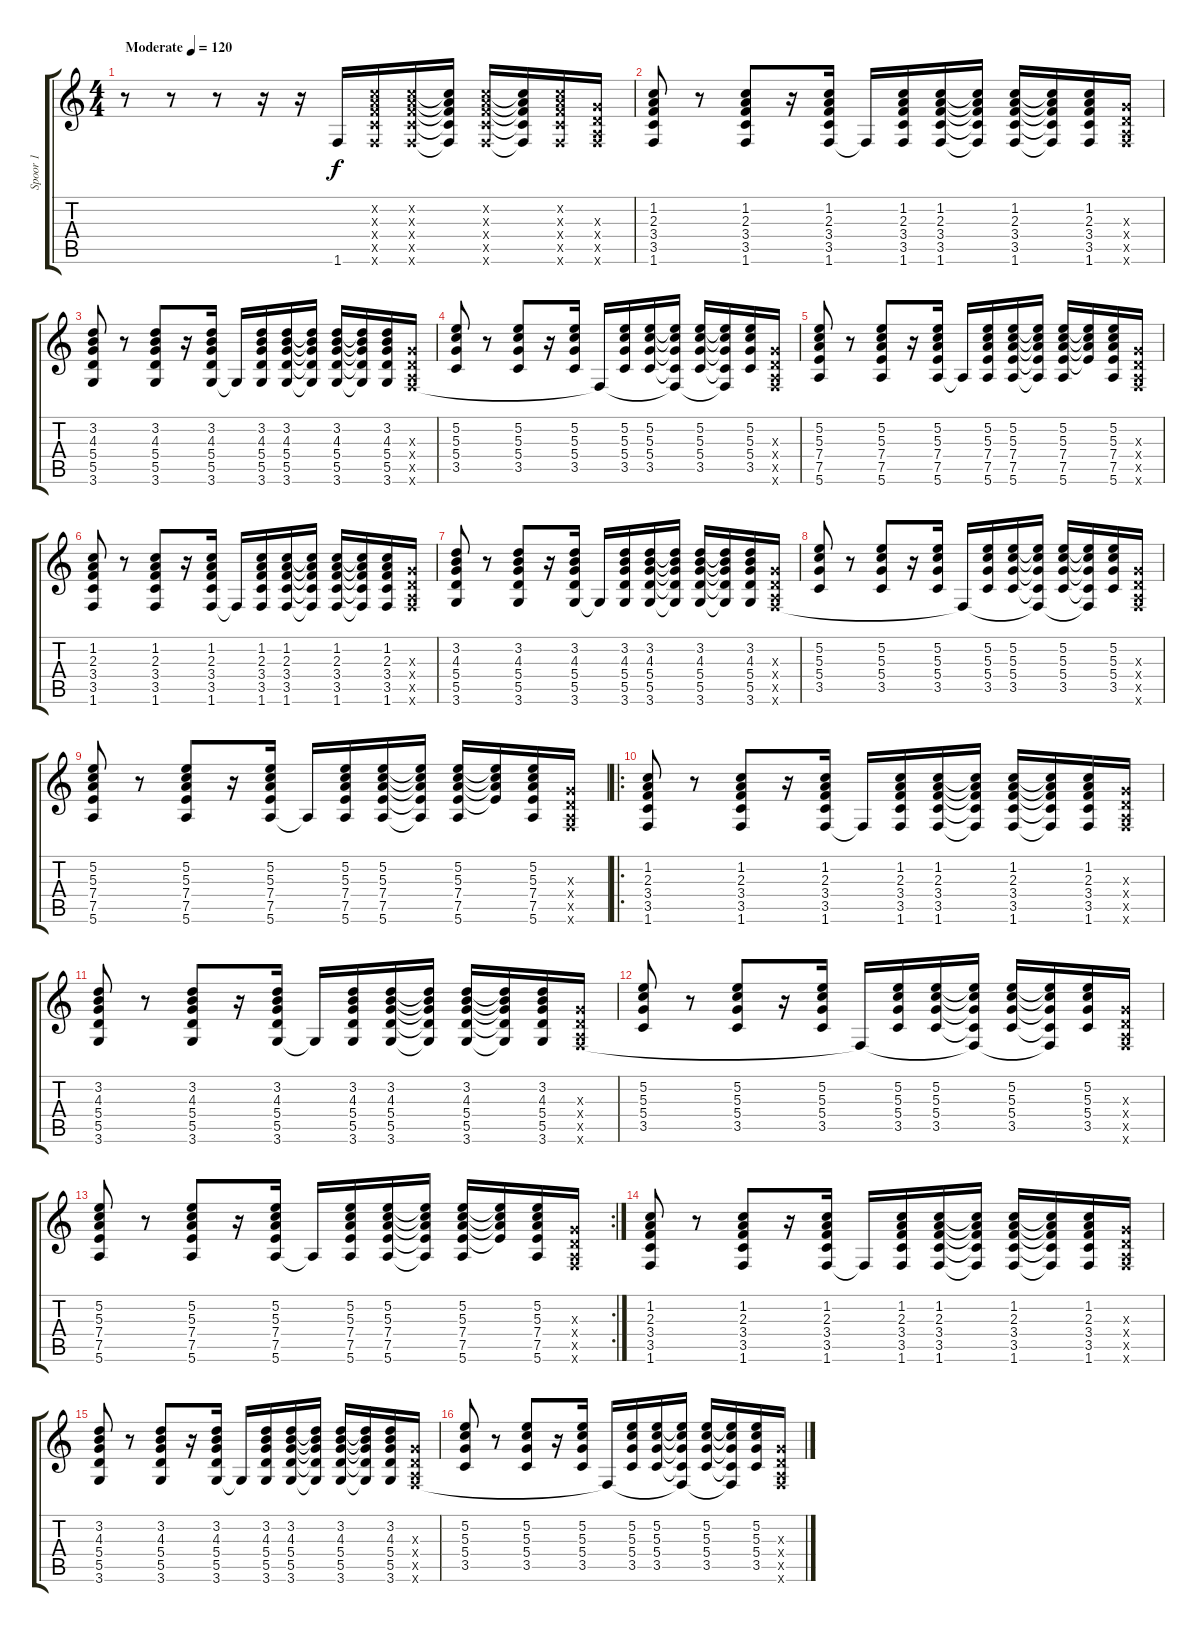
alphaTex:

\track ("Spoor 1" "Spoor 1") {instrument electricguitarclean}
\staff {score tabs}
\tuning (E4 B3 G3 D3 A2 E2) {hide}
\ts (4 4)
\tempo (120 "Moderate")
\clef g2
\ks c
r.8{dy f instrument electricguitarclean} r.8 r.8 r.16 r.16 1.6.16 (1.2{x} 2.3{x} 3.4{x} 3.5{x} 1.6{x}).16 (1.2{x} 2.3{x} 3.4{x} 3.5{x} 1.6{x}).16 (1.2{t} 2.3{t} 3.4{t} 3.5{t} 1.6{t}).16 (1.2{x} 2.3{x} 3.4{x} 3.5{x} 1.6{x}).16 (1.2{t} 2.3{t} 3.4{t} 3.5{t} 1.6{t}).16 (1.2{x} 2.3{x} 3.4{x} 3.5{x} 1.6{x}).16 (0.3{x} 0.4{x} 0.5{x} 1.6{x}).16 |
(1.2 2.3 3.4 3.5 1.6).8 r.8 (1.2 2.3 3.4 3.5 1.6).8 r.16 (1.2 2.3 3.4 3.5 1.6).16 1.6{t}.16 (1.2 2.3 3.4 3.5 1.6).16 (1.2 2.3 3.4 3.5 1.6).16 (1.2{t} 2.3{t} 3.4{t} 3.5{t} 1.6{t}).16 (1.2 2.3 3.4 3.5 1.6).16 (1.2{t} 2.3{t} 3.4{t} 3.5{t} 1.6{t}).16 (1.2 2.3 3.4 3.5 1.6).16 (0.3{x} 0.4{x} 0.5{x} 1.6{x}).16 |
(3.2 4.3 5.4 5.5 3.6).8 r.8 (3.2 4.3 5.4 5.5 3.6).8 r.16 (3.2 4.3 5.4 5.5 3.6).16 3.6{t}.16 (3.2 4.3 5.4 5.5 3.6).16 (3.2 4.3 5.4 5.5 3.6).16 (3.2{t} 4.3{t} 5.4{t} 5.5{t} 3.6{t}).16 (3.2 4.3 5.4 5.5 3.6).16 (3.2{t} 4.3{t} 5.4{t} 5.5{t} 3.6{t}).16 (3.2 4.3 5.4 5.5 3.6).16 (0.3{x} 0.4{x} 0.5{x} 1.6{x}).16 |
(5.2 5.3 5.4 3.5).8 r.8 (5.2 5.3 5.4 3.5).8 r.16 (5.2 5.3 5.4 3.5).16 1.6{t}.16 (5.2 5.3 5.4 3.5).16 (5.2 5.3 5.4 3.5).16 (5.2{t} 5.3{t} 5.4{t} 3.5{t} 1.6{t}).16 (5.2 5.3 5.4 3.5).16 (5.2{t} 5.3{t} 5.4{t} 3.5{t} 1.6{t}).16 (5.2 5.3 5.4 3.5).16 (0.3{x} 0.4{x} 0.5{x} 1.6{x}).16 |
(5.2 5.3 7.4 7.5 5.6).8 r.8 (5.2 5.3 7.4 7.5 5.6).8 r.16 (5.2 5.3 7.4 7.5 5.6).16 5.6{t}.16 (5.2 5.3 7.4 7.5 5.6).16 (5.2 5.3 7.4 7.5 5.6).16 (5.2{t} 5.3{t} 7.4{t} 7.5{t} 5.6{t}).16 (5.2 5.3 7.4 7.5 5.6).16 (5.2{t} 5.3{t} 7.4{t} 7.5{t}).16 (5.2 5.3 7.4 7.5 5.6).16 (0.3{x} 0.4{x} 0.5{x} 1.6{x}).16 |
(1.2 2.3 3.4 3.5 1.6).8 r.8 (1.2 2.3 3.4 3.5 1.6).8 r.16 (1.2 2.3 3.4 3.5 1.6).16 1.6{t}.16 (1.2 2.3 3.4 3.5 1.6).16 (1.2 2.3 3.4 3.5 1.6).16 (1.2{t} 2.3{t} 3.4{t} 3.5{t} 1.6{t}).16 (1.2 2.3 3.4 3.5 1.6).16 (1.2{t} 2.3{t} 3.4{t} 3.5{t} 1.6{t}).16 (1.2 2.3 3.4 3.5 1.6).16 (0.3{x} 0.4{x} 0.5{x} 1.6{x}).16 |
(3.2 4.3 5.4 5.5 3.6).8 r.8 (3.2 4.3 5.4 5.5 3.6).8 r.16 (3.2 4.3 5.4 5.5 3.6).16 3.6{t}.16 (3.2 4.3 5.4 5.5 3.6).16 (3.2 4.3 5.4 5.5 3.6).16 (3.2{t} 4.3{t} 5.4{t} 5.5{t} 3.6{t}).16 (3.2 4.3 5.4 5.5 3.6).16 (3.2{t} 4.3{t} 5.4{t} 5.5{t} 3.6{t}).16 (3.2 4.3 5.4 5.5 3.6).16 (0.3{x} 0.4{x} 0.5{x} 1.6{x}).16 |
(5.2 5.3 5.4 3.5).8 r.8 (5.2 5.3 5.4 3.5).8 r.16 (5.2 5.3 5.4 3.5).16 1.6{t}.16 (5.2 5.3 5.4 3.5).16 (5.2 5.3 5.4 3.5).16 (5.2{t} 5.3{t} 5.4{t} 3.5{t} 1.6{t}).16 (5.2 5.3 5.4 3.5).16 (5.2{t} 5.3{t} 5.4{t} 3.5{t} 1.6{t}).16 (5.2 5.3 5.4 3.5).16 (0.3{x} 0.4{x} 0.5{x} 1.6{x}).16 |
(5.2 5.3 7.4 7.5 5.6).8 r.8 (5.2 5.3 7.4 7.5 5.6).8 r.16 (5.2 5.3 7.4 7.5 5.6).16 5.6{t}.16 (5.2 5.3 7.4 7.5 5.6).16 (5.2 5.3 7.4 7.5 5.6).16 (5.2{t} 5.3{t} 7.4{t} 7.5{t} 5.6{t}).16 (5.2 5.3 7.4 7.5 5.6).16 (5.2{t} 5.3{t} 7.4{t} 7.5{t}).16 (5.2 5.3 7.4 7.5 5.6).16 (0.3{x} 0.4{x} 0.5{x} 1.6{x}).16 |
\ro
(1.2 2.3 3.4 3.5 1.6).8 r.8 (1.2 2.3 3.4 3.5 1.6).8 r.16 (1.2 2.3 3.4 3.5 1.6).16 1.6{t}.16 (1.2 2.3 3.4 3.5 1.6).16 (1.2 2.3 3.4 3.5 1.6).16 (1.2{t} 2.3{t} 3.4{t} 3.5{t} 1.6{t}).16 (1.2 2.3 3.4 3.5 1.6).16 (1.2{t} 2.3{t} 3.4{t} 3.5{t} 1.6{t}).16 (1.2 2.3 3.4 3.5 1.6).16 (0.3{x} 0.4{x} 0.5{x} 1.6{x}).16 |
(3.2 4.3 5.4 5.5 3.6).8 r.8 (3.2 4.3 5.4 5.5 3.6).8 r.16 (3.2 4.3 5.4 5.5 3.6).16 3.6{t}.16 (3.2 4.3 5.4 5.5 3.6).16 (3.2 4.3 5.4 5.5 3.6).16 (3.2{t} 4.3{t} 5.4{t} 5.5{t} 3.6{t}).16 (3.2 4.3 5.4 5.5 3.6).16 (3.2{t} 4.3{t} 5.4{t} 5.5{t} 3.6{t}).16 (3.2 4.3 5.4 5.5 3.6).16 (0.3{x} 0.4{x} 0.5{x} 1.6{x}).16 |
(5.2 5.3 5.4 3.5).8 r.8 (5.2 5.3 5.4 3.5).8 r.16 (5.2 5.3 5.4 3.5).16 1.6{t}.16 (5.2 5.3 5.4 3.5).16 (5.2 5.3 5.4 3.5).16 (5.2{t} 5.3{t} 5.4{t} 3.5{t} 1.6{t}).16 (5.2 5.3 5.4 3.5).16 (5.2{t} 5.3{t} 5.4{t} 3.5{t} 1.6{t}).16 (5.2 5.3 5.4 3.5).16 (0.3{x} 0.4{x} 0.5{x} 1.6{x}).16 |
\rc 2
(5.2 5.3 7.4 7.5 5.6).8 r.8 (5.2 5.3 7.4 7.5 5.6).8 r.16 (5.2 5.3 7.4 7.5 5.6).16 5.6{t}.16 (5.2 5.3 7.4 7.5 5.6).16 (5.2 5.3 7.4 7.5 5.6).16 (5.2{t} 5.3{t} 7.4{t} 7.5{t} 5.6{t}).16 (5.2 5.3 7.4 7.5 5.6).16 (5.2{t} 5.3{t} 7.4{t} 7.5{t}).16 (5.2 5.3 7.4 7.5 5.6).16 (0.3{x} 0.4{x} 0.5{x} 1.6{x}).16 |
(1.2 2.3 3.4 3.5 1.6).8 r.8 (1.2 2.3 3.4 3.5 1.6).8 r.16 (1.2 2.3 3.4 3.5 1.6).16 1.6{t}.16 (1.2 2.3 3.4 3.5 1.6).16 (1.2 2.3 3.4 3.5 1.6).16 (1.2{t} 2.3{t} 3.4{t} 3.5{t} 1.6{t}).16 (1.2 2.3 3.4 3.5 1.6).16 (1.2{t} 2.3{t} 3.4{t} 3.5{t} 1.6{t}).16 (1.2 2.3 3.4 3.5 1.6).16 (0.3{x} 0.4{x} 0.5{x} 1.6{x}).16 |
(3.2 4.3 5.4 5.5 3.6).8 r.8 (3.2 4.3 5.4 5.5 3.6).8 r.16 (3.2 4.3 5.4 5.5 3.6).16 3.6{t}.16 (3.2 4.3 5.4 5.5 3.6).16 (3.2 4.3 5.4 5.5 3.6).16 (3.2{t} 4.3{t} 5.4{t} 5.5{t} 3.6{t}).16 (3.2 4.3 5.4 5.5 3.6).16 (3.2{t} 4.3{t} 5.4{t} 5.5{t} 3.6{t}).16 (3.2 4.3 5.4 5.5 3.6).16 (0.3{x} 0.4{x} 0.5{x} 1.6{x}).16 |
(5.2 5.3 5.4 3.5).8 r.8 (5.2 5.3 5.4 3.5).8 r.16 (5.2 5.3 5.4 3.5).16 1.6{t}.16 (5.2 5.3 5.4 3.5).16 (5.2 5.3 5.4 3.5).16 (5.2{t} 5.3{t} 5.4{t} 3.5{t} 1.6{t}).16 (5.2 5.3 5.4 3.5).16 (5.2{t} 5.3{t} 5.4{t} 3.5{t} 1.6{t}).16 (5.2 5.3 5.4 3.5).16 (0.3{x} 0.4{x} 0.5{x} 1.6{x}).16
